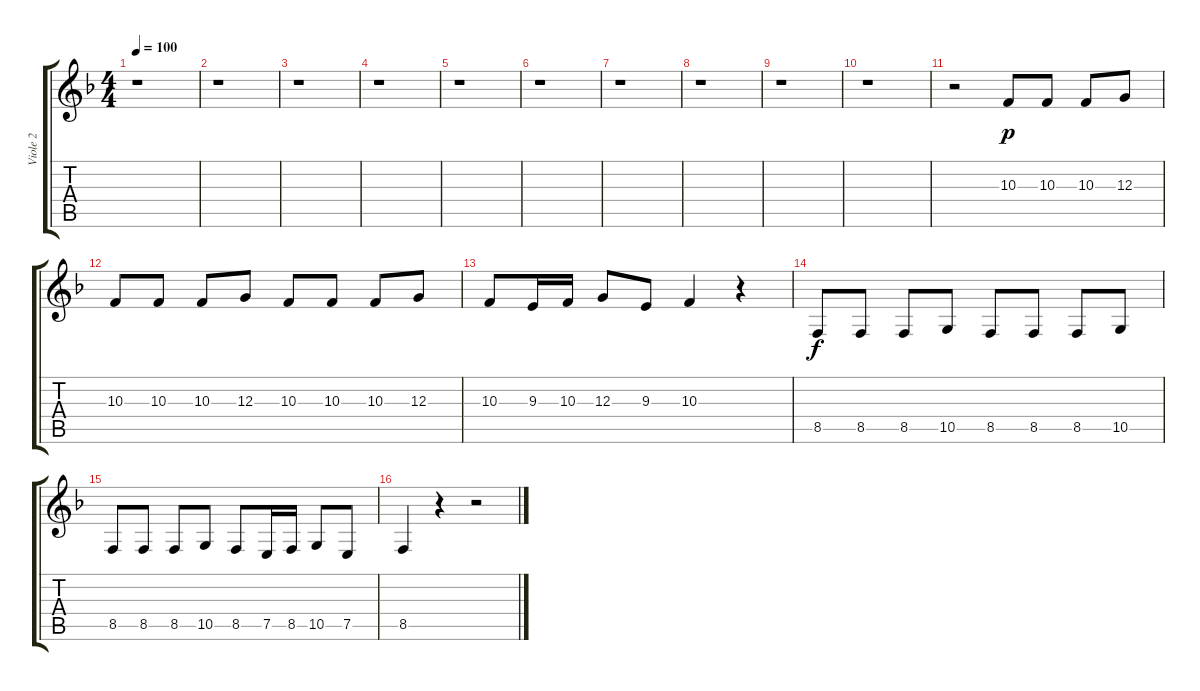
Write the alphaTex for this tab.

\track ("Viole 2" "Viole 2") {instrument violin}
\staff {score tabs}
\tuning (E4 B3 G3 D3 A2 E2) {hide}
\ts (4 4)
\tempo 100
\clef g2
\ks f
r.1{dy p} |
r.1 |
r.1 |
r.1 |
r.1 |
r.1 |
r.1 |
r.1 |
r.1 |
r.1 |
r.2 10.3.8 10.3.8 10.3.8 12.3.8 |
10.3.8 10.3.8 10.3.8 12.3.8 10.3.8 10.3.8 10.3.8 12.3.8 |
10.3.8 9.3.16 10.3.16 12.3.8 9.3.8 10.3.4 r.4 |
8.5.8{dy f} 8.5.8 8.5.8 10.5.8 8.5.8 8.5.8 8.5.8 10.5.8 |
8.5.8 8.5.8 8.5.8 10.5.8 8.5.8 7.5.16 8.5.16 10.5.8 7.5.8 |
8.5.4 r.4 r.2
